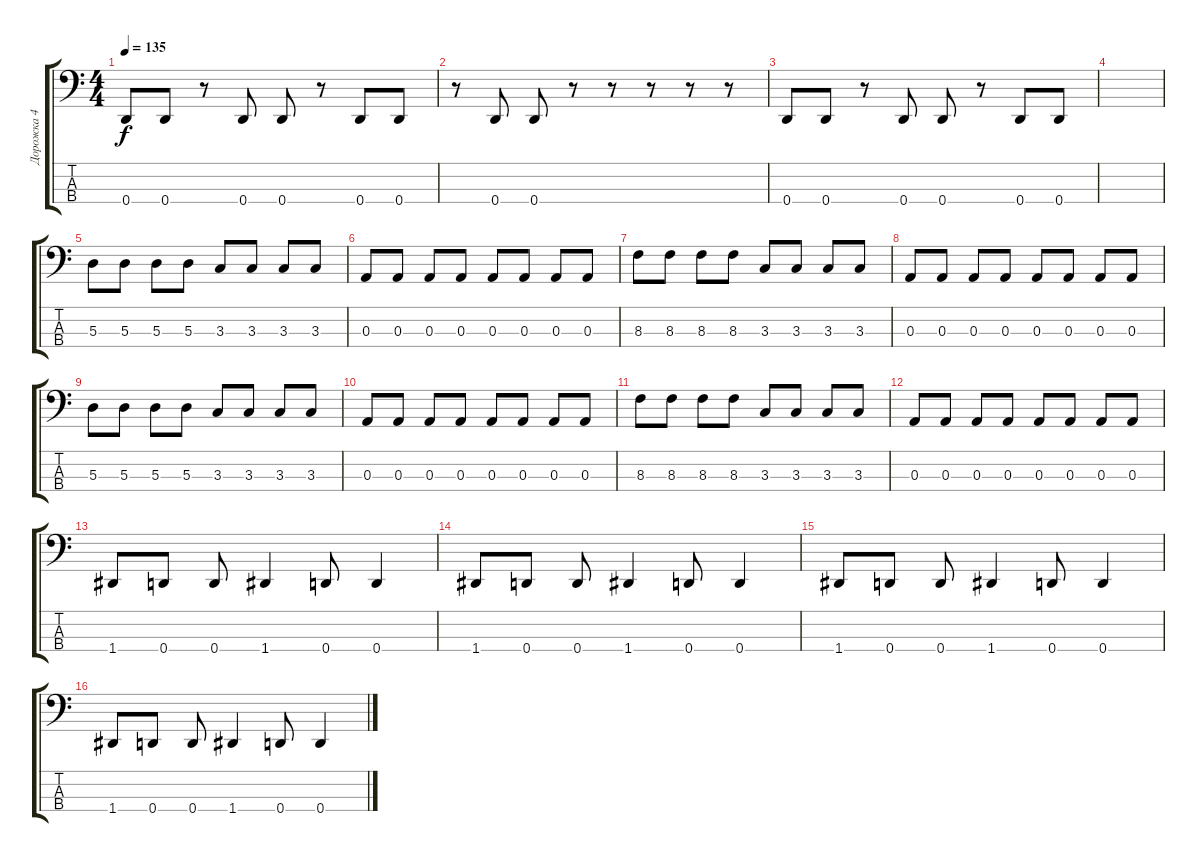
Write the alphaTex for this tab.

\track ("Дорожка 4" "Дорожка 4") {instrument electricbassfinger}
\staff {score tabs}
\tuning (G2 D2 A1 D1) {hide}
\ts (4 4)
\tempo 135
\clef f4
\ks c
0.4.8{dy f} 0.4.8 r.8 0.4.8 0.4.8 r.8 0.4.8 0.4.8 |
r.8 0.4.8 0.4.8 r.8 r.8 r.8 r.8 r.8 |
0.4.8 0.4.8 r.8 0.4.8 0.4.8 r.8 0.4.8 0.4.8 |
|
5.3.8 5.3.8 5.3.8 5.3.8 3.3.8 3.3.8 3.3.8 3.3.8 |
0.3.8 0.3.8 0.3.8 0.3.8 0.3.8 0.3.8 0.3.8 0.3.8 |
8.3.8 8.3.8 8.3.8 8.3.8 3.3.8 3.3.8 3.3.8 3.3.8 |
0.3.8 0.3.8 0.3.8 0.3.8 0.3.8 0.3.8 0.3.8 0.3.8 |
5.3.8 5.3.8 5.3.8 5.3.8 3.3.8 3.3.8 3.3.8 3.3.8 |
0.3.8 0.3.8 0.3.8 0.3.8 0.3.8 0.3.8 0.3.8 0.3.8 |
8.3.8 8.3.8 8.3.8 8.3.8 3.3.8 3.3.8 3.3.8 3.3.8 |
0.3.8 0.3.8 0.3.8 0.3.8 0.3.8 0.3.8 0.3.8 0.3.8 |
1.4.8 0.4.8 0.4.8 1.4.4 0.4.8 0.4.4 |
1.4.8 0.4.8 0.4.8 1.4.4 0.4.8 0.4.4 |
1.4.8 0.4.8 0.4.8 1.4.4 0.4.8 0.4.4 |
1.4.8 0.4.8 0.4.8 1.4.4 0.4.8 0.4.4
